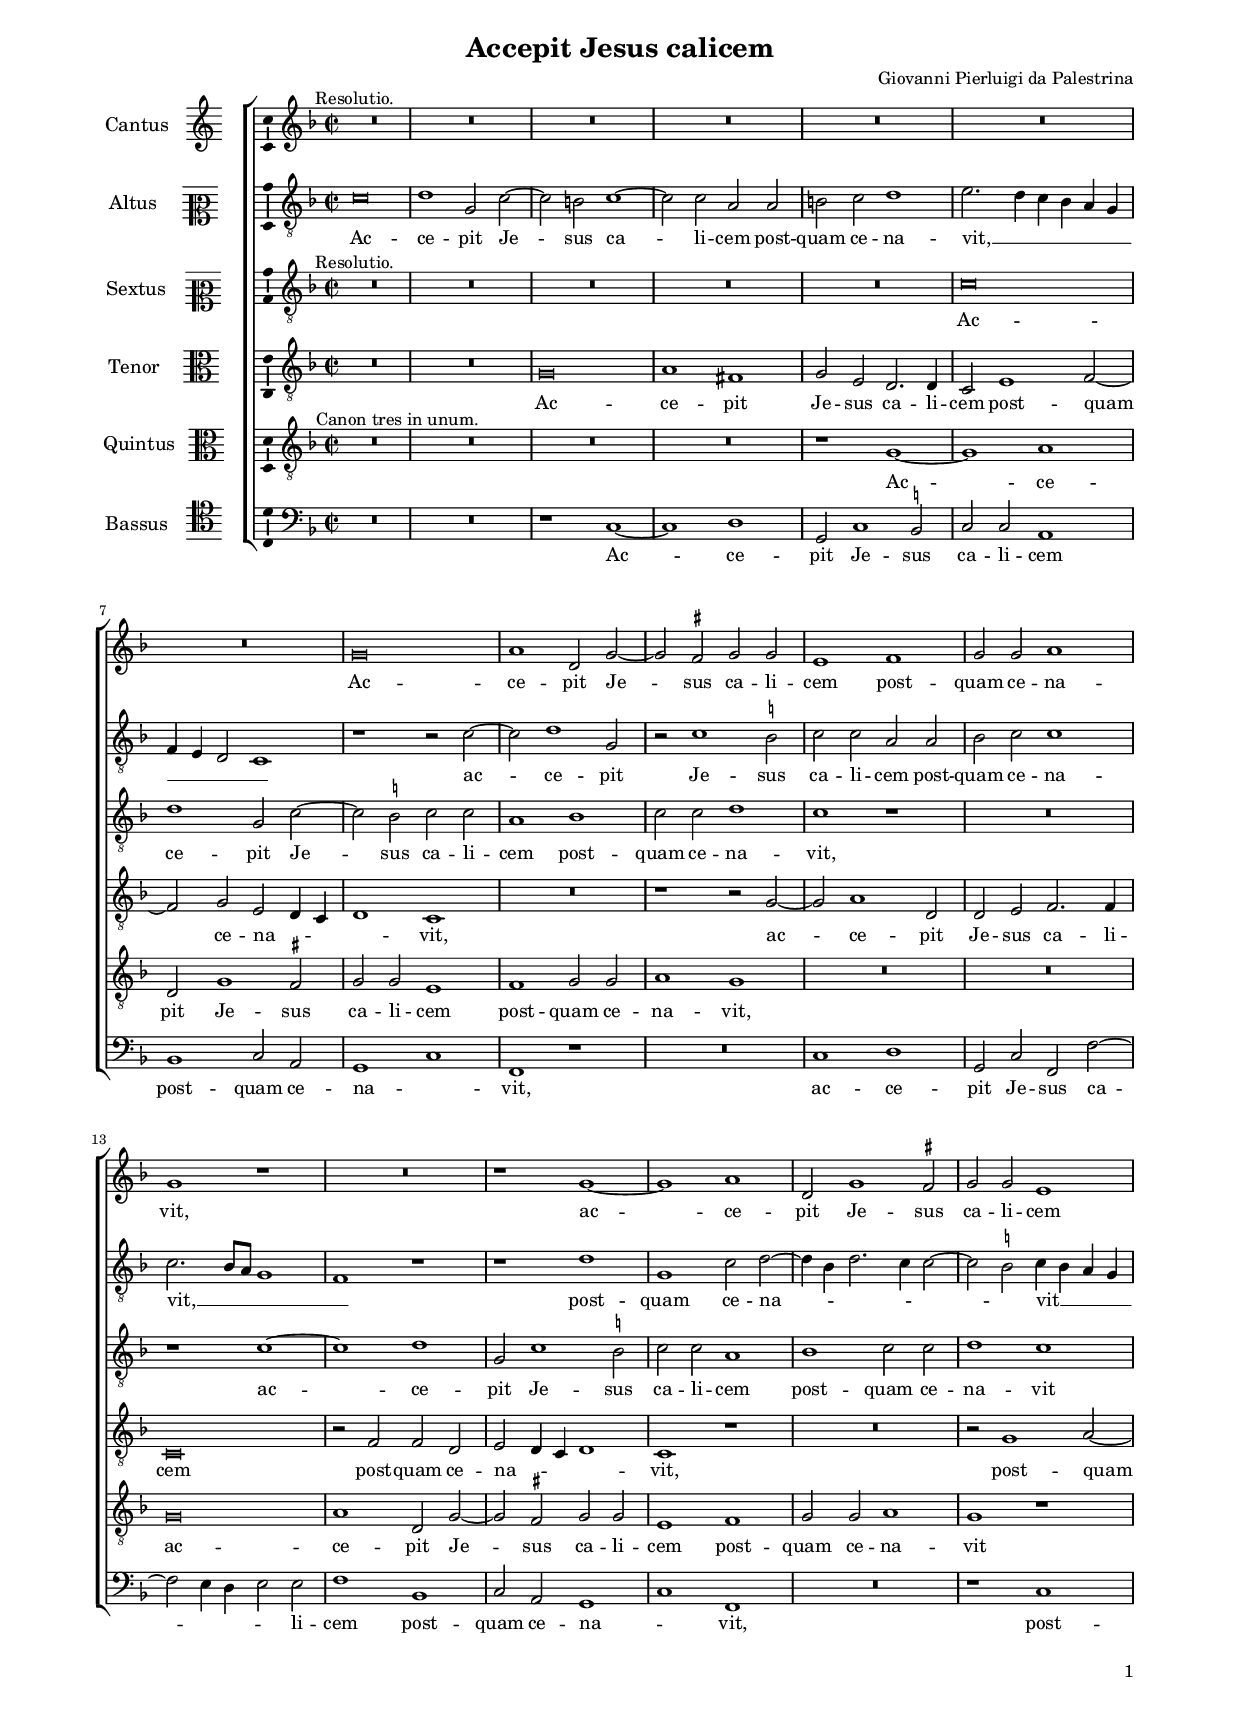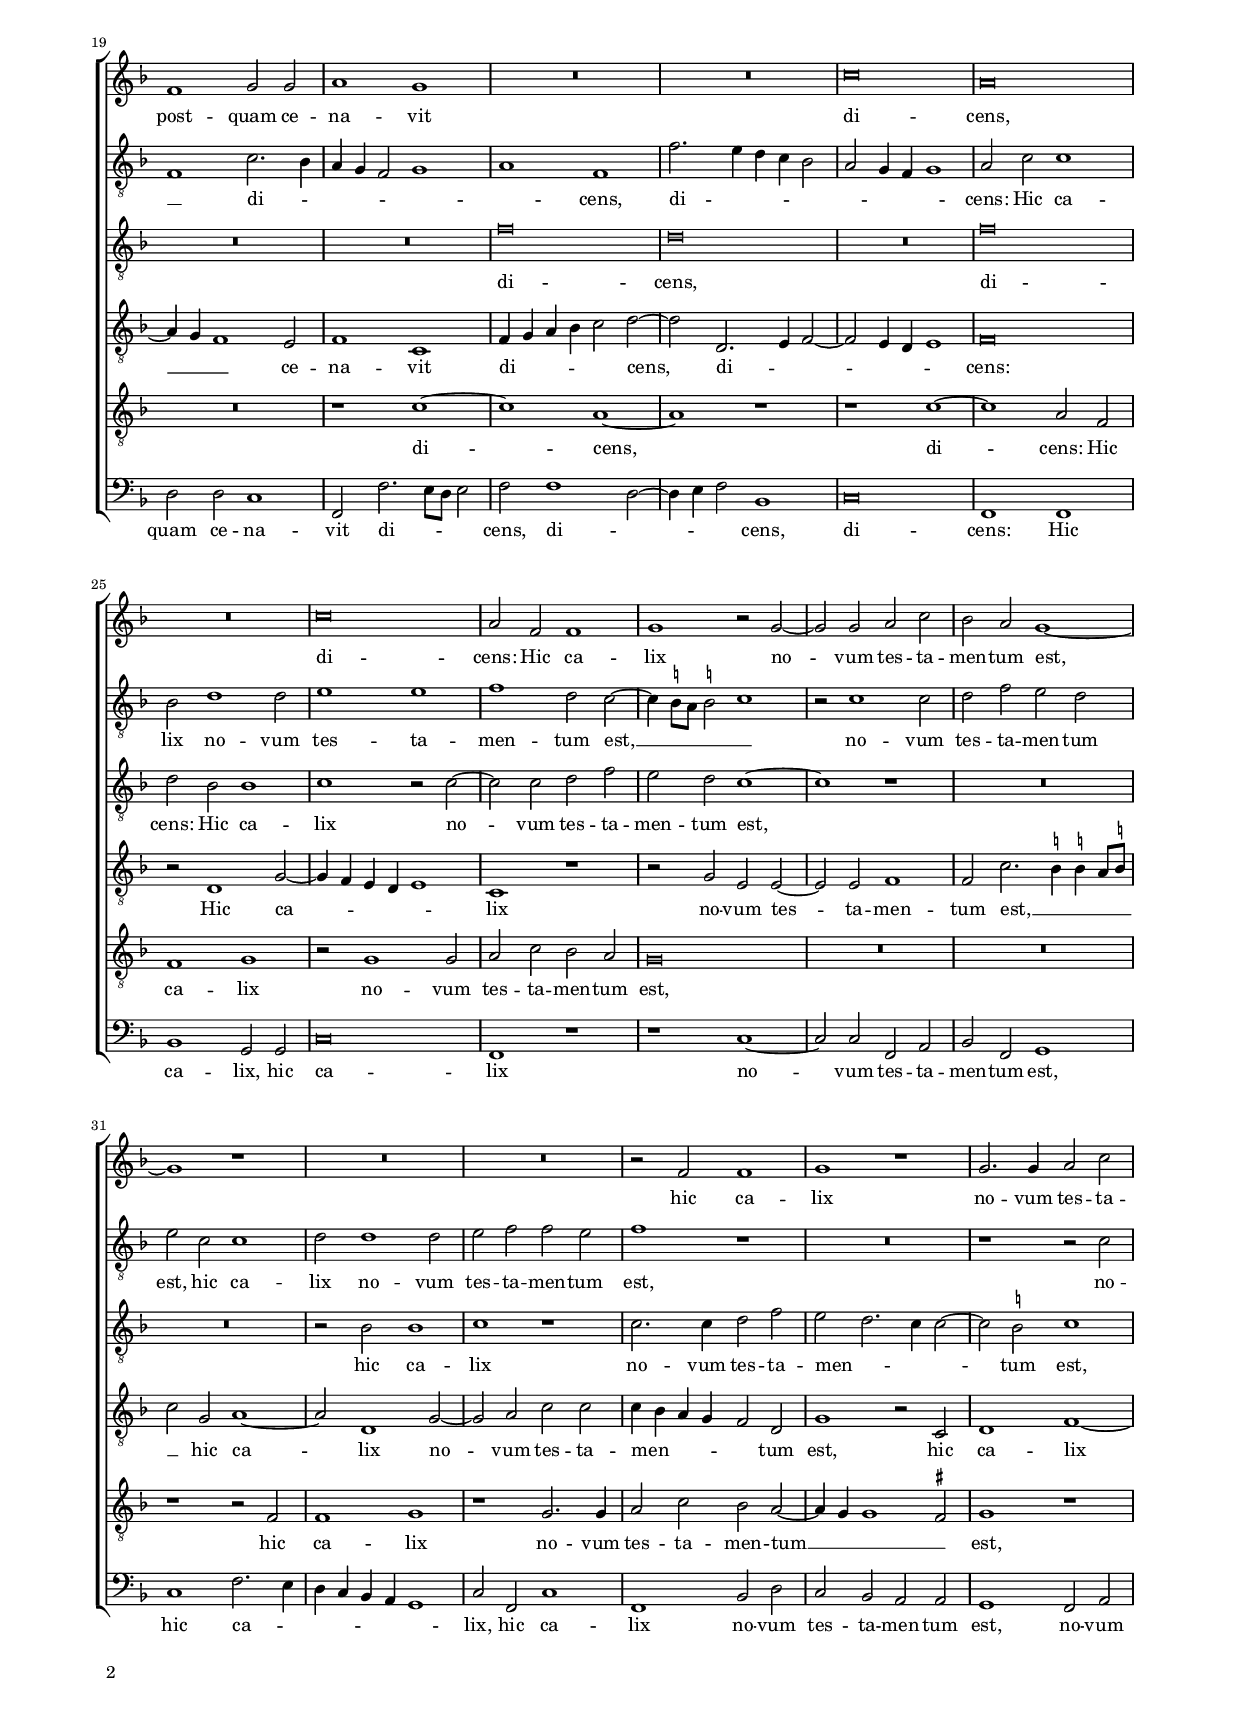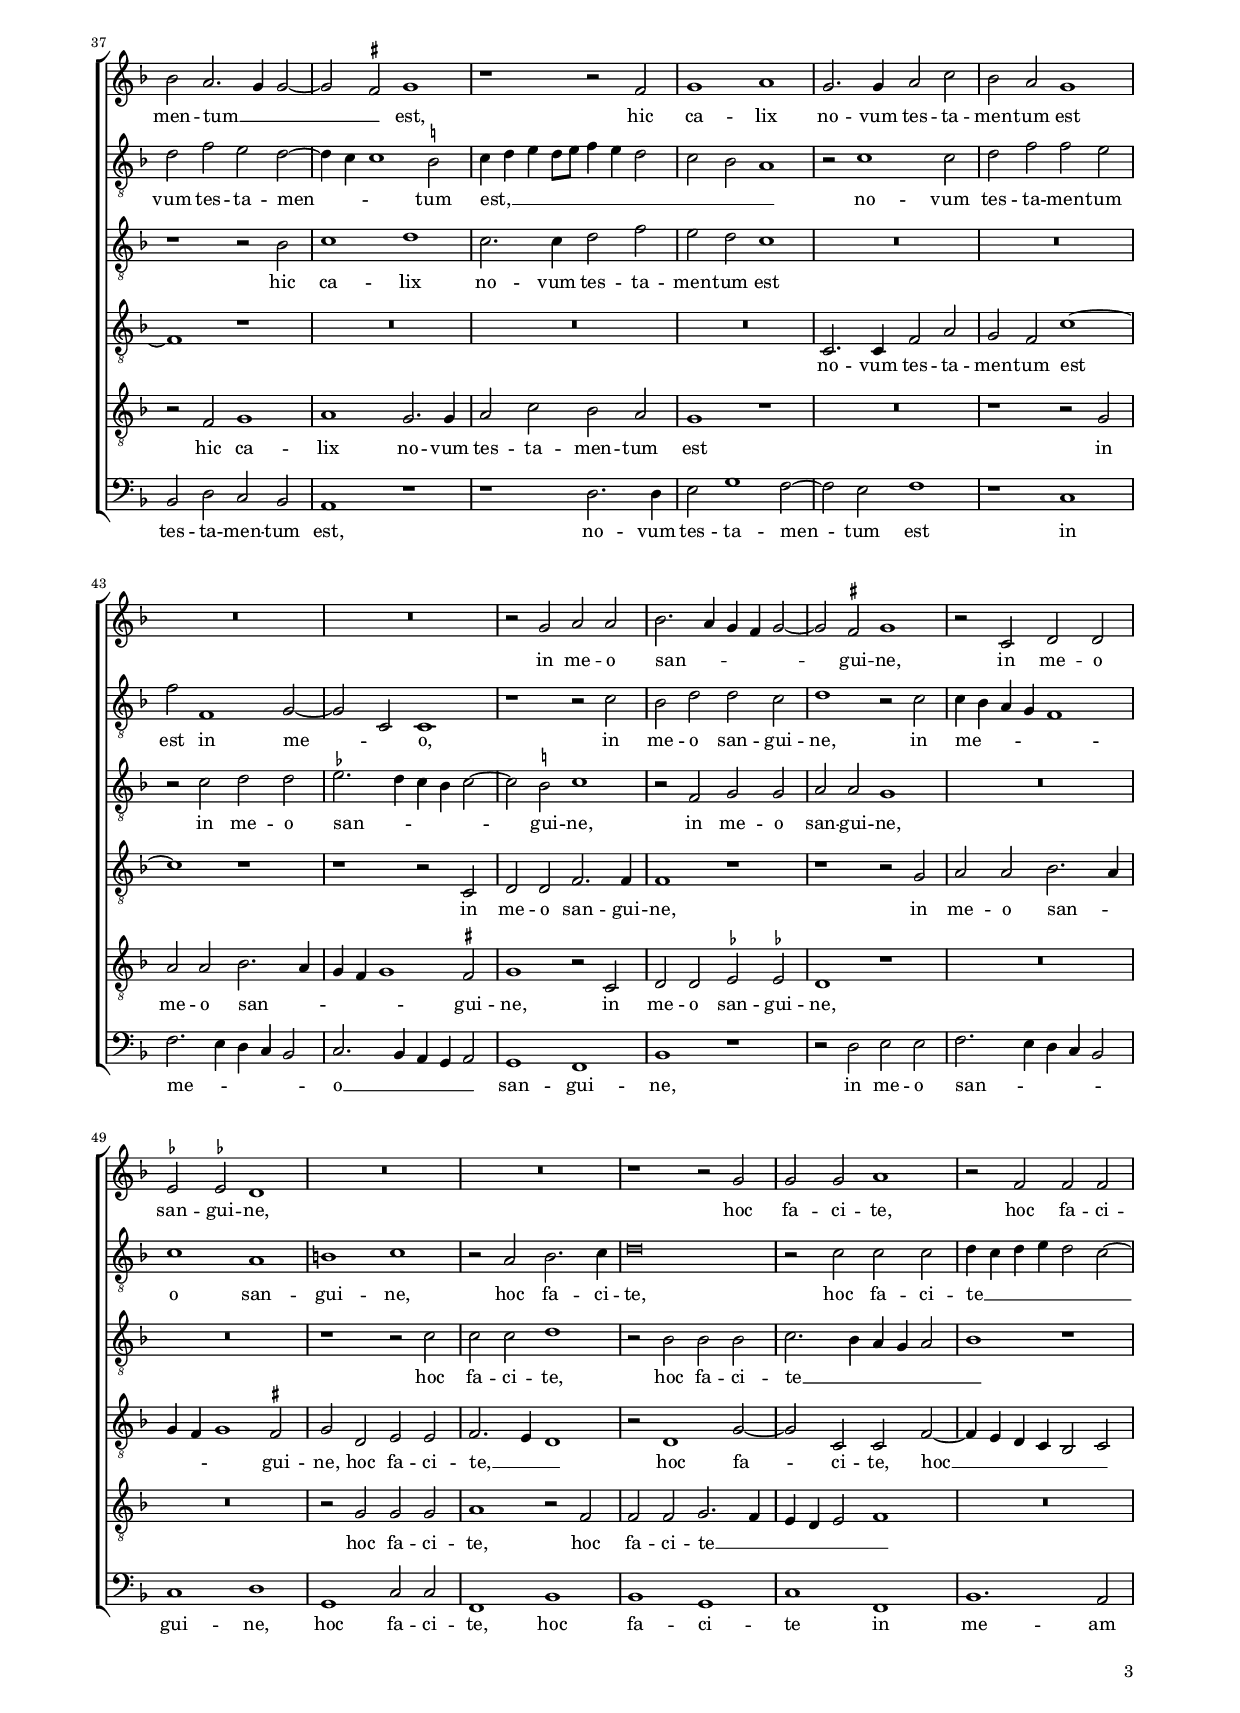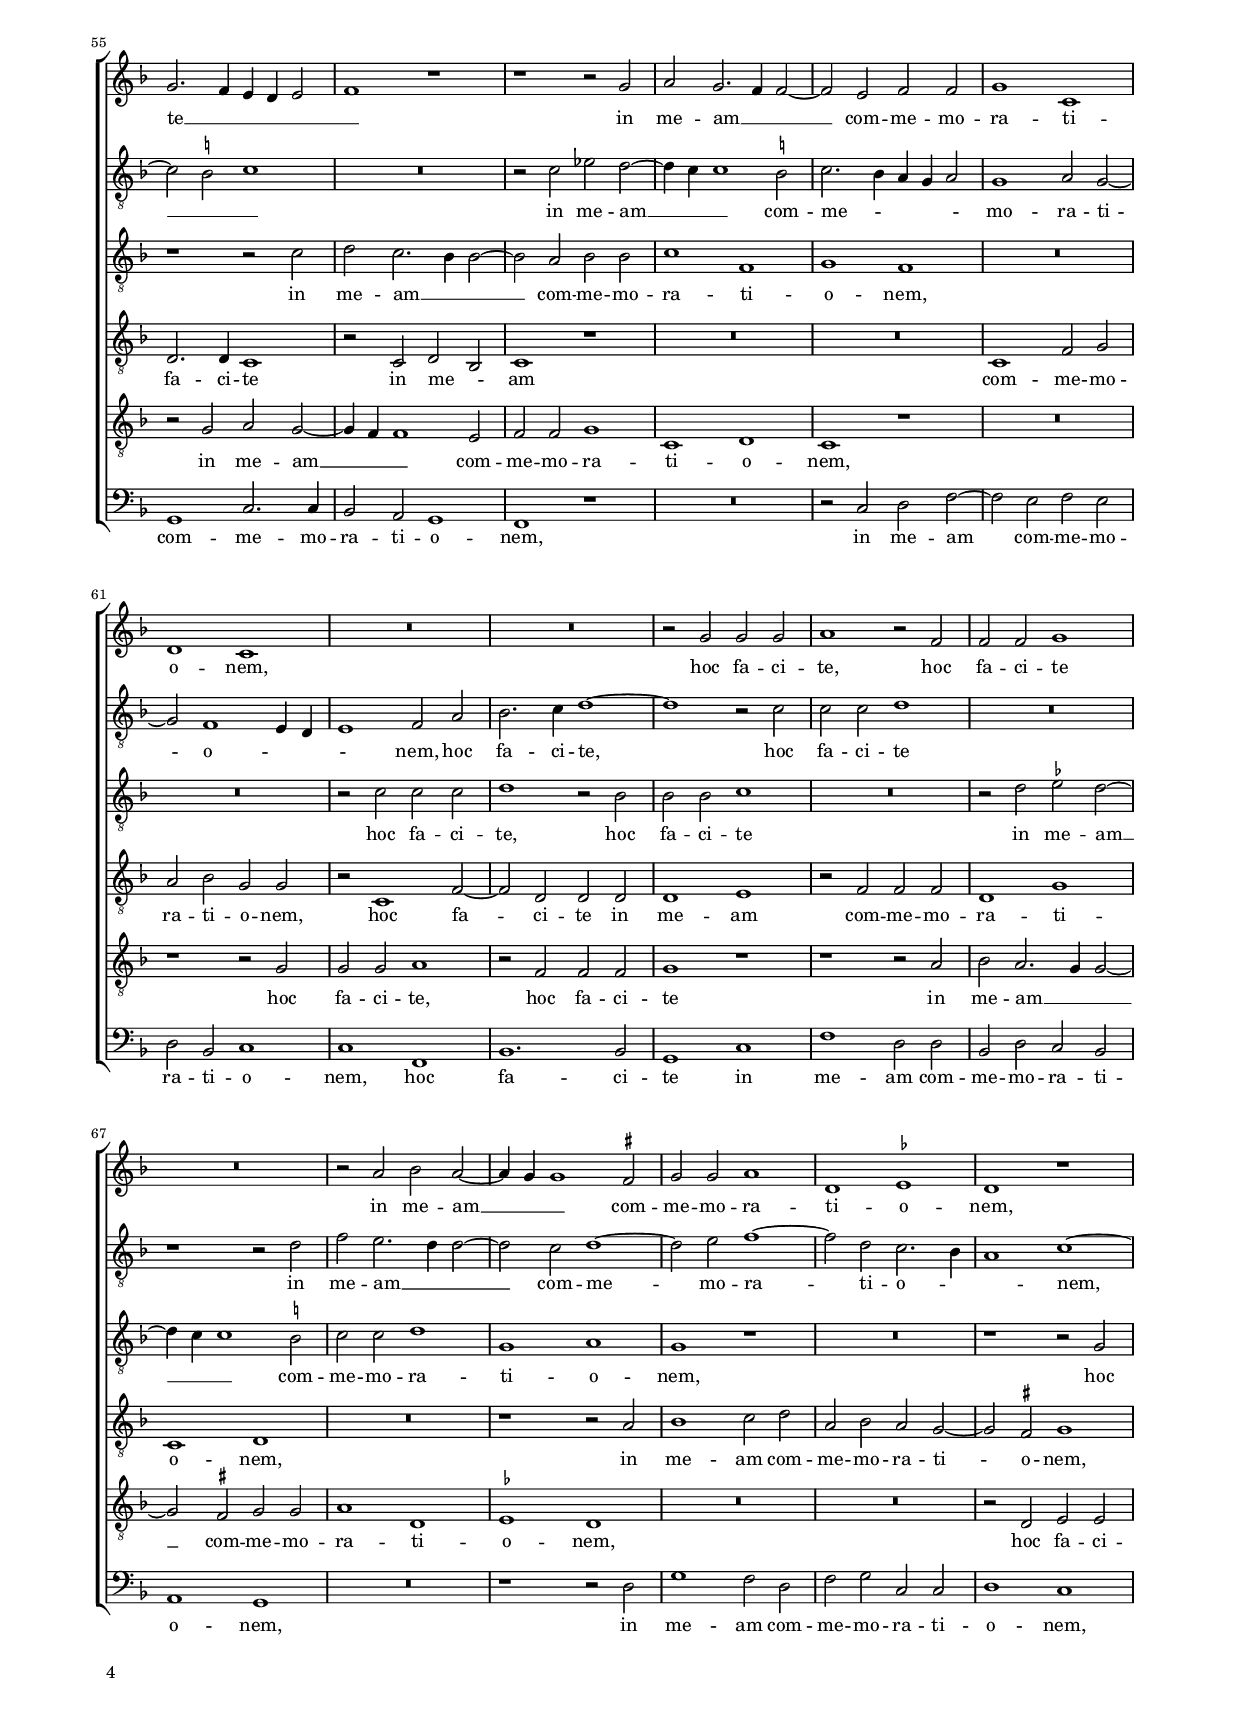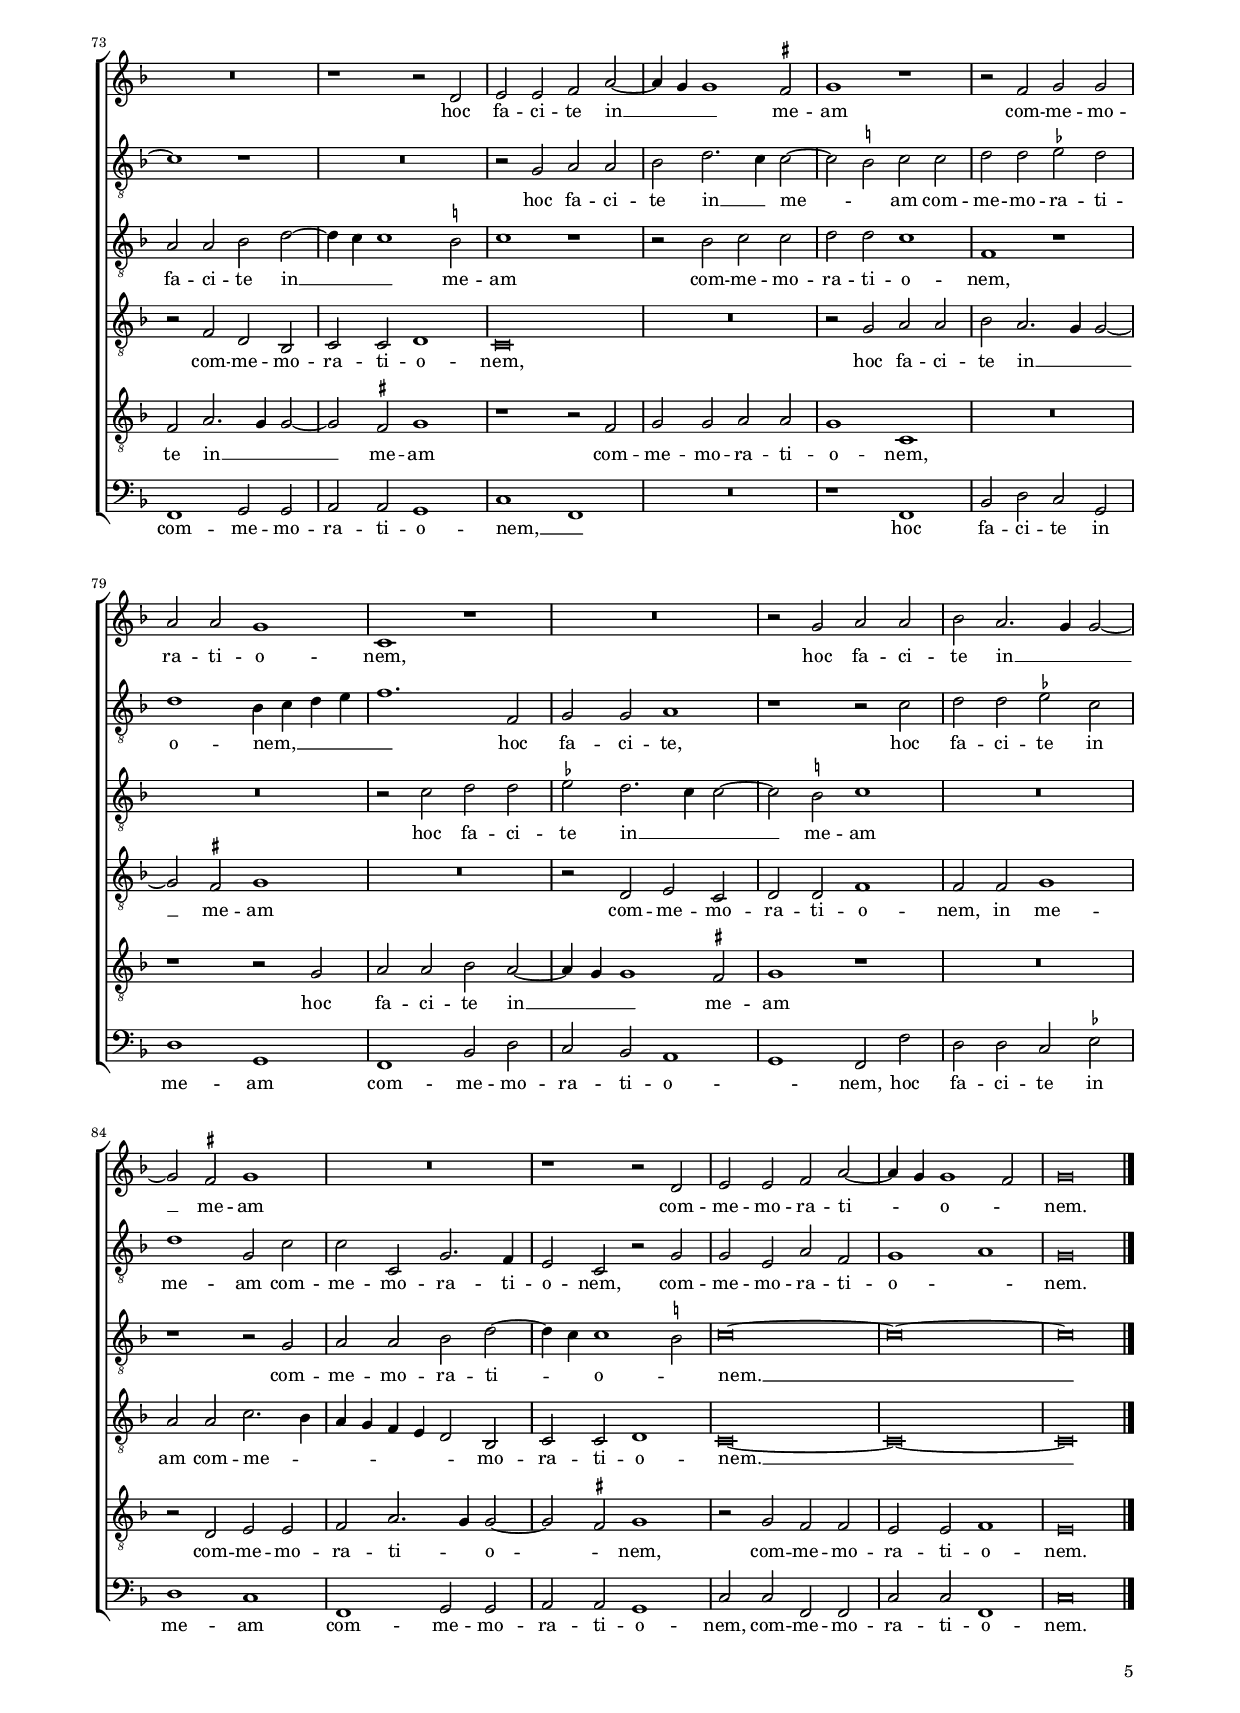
\header
{
  title="Accepit Jesus calicem"
  composer="Giovanni Pierluigi da Palestrina"
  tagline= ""
}

\version "2.18.2"
\language deutsch
#(set-global-staff-size 15)
% #(set-default-paper-size "letter")
#(ly:set-option 'point-and-click #f)


\paper
	{
	top-margin = 1.2 \cm
	bottom-margin = 0.6 \cm
	left-margin = 1.8 \cm
	right-margin = 1.8 \cm
	ragged-bottom = ##f
	ragged-last-bottom = ##f
	print-page-number = ##f
	system-system-spacing = #'((basic-distance . 17) (minimum-distance . 14) (padding . 5) (strechability . 250))
        oddFooterMarkup=\markup   \fill-line { "" \fromproperty #'page:page-number-string }
        evenFooterMarkup=\markup  \fill-line { \fromproperty #'page:page-number-string "" }
        last-bottom-spacing = #'((basic-distance . 12) (minimum-distance . 7) (padding . 4))
	systems-per-page = 3
%       page-count = 4
%	min-systems-per-page = 3
	}


global = {
	\key c \major
	\time 2/2 \set Score.measureLength = #(ly:make-moment 2/1)
     \set Score.tempoHideNote = ##t
     \tempo 2 = 90
     \skip 1*2*89  \bar "|."
	}

ficta = { \once \set suggestAccidentals = ##t }
	
forget = #(define-music-function (parser location music) (ly:music?) #{
	\accidentalStyle forget
	$music
	\accidentalStyle default
	#})

m = \melisma
me = \melismaEnd



incipitcantus = \markup { \score {
	{
	\set Staff.instrumentName = \markup { \fontsize #1 "Cantus" }
	\key c \major
	\clef violin
	s4 \bar ""
	}
	\layout  {
	raggedright = ##t
	indent = 1.6 \cm
	line-width = 2.2 \cm
	\context { \Staff \remove Time_signature_engraver }
	\override Staff.Clef.Y-extent = #'(0 . 0)
	}} \hspace #1 }

   
incipitaltus = \markup { \score {
	{
	\set Staff.instrumentName = \markup { \fontsize #1 "Altus" }
	\key c \major
	\clef mezzosoprano
	s4 \bar ""
	}
	\layout  {
	raggedright = ##t
	indent = 1.6 \cm
	line-width = 2.2 \cm
	\context { \Staff \remove Time_signature_engraver }
	\override Staff.Clef.Y-extent = #'(0 . 0)
	}} \hspace #1 }


incipitsextus = \markup { \score {
	{
	\set Staff.instrumentName = \markup { \fontsize #1 "Sextus" }
	\key c \major
	\clef mezzosoprano
	s4 \bar ""
	}
	\layout  {
	raggedright = ##t
	indent = 1.6 \cm
	line-width = 2.2 \cm
	\context { \Staff \remove Time_signature_engraver }
	\override Staff.Clef.Y-extent = #'(0 . 0)
	}} \hspace #1 }


incipittenor = \markup { \score {
	{
	\set Staff.instrumentName = \markup { \fontsize #1 "Tenor" }
	\key c \major
	\clef alto
	s4 \bar ""
	}
	\layout  {
	raggedright = ##t
	indent = 1.6 \cm
	line-width = 2.2 \cm
	\context { \Staff \remove Time_signature_engraver }
	\override Staff.Clef.Y-extent = #'(0 . 0)
	}} \hspace #1 }
      
      
incipitquintus = \markup { \score {
	{
	\set Staff.instrumentName = \markup { \fontsize #1 "Quintus" }
	\key c \major
	\clef alto
	s4 \bar ""
	}
	\layout  {
	raggedright = ##t
	indent = 1.6 \cm
	line-width = 2.2 \cm
	\context { \Staff \remove Time_signature_engraver }
	\override Staff.Clef.Y-extent = #'(0 . 0)
	}} \hspace #1 }
      
      
incipitbassus = \markup { \score {
	{
	\set Staff.instrumentName = \markup { \fontsize #1 "Bassus" }
	\key c \major
	\clef tenor
	s4 \bar ""
	}
	\layout  {
	raggedright = ##t
	indent = 1.6 \cm
	line-width = 2.2 \cm
	\context { \Staff \remove Time_signature_engraver }
	\override Staff.Clef.Y-extent = #'(0 . 0)
	}} \hspace #1 }


cantus =  \relative c''
	{
    R\breve^\markup { \hspace #-5 "Resolutio." }
	R\breve
	R\breve
	R\breve
%5
	R\breve |
	R\breve
	R\breve
	d\breve
	e1 a,2 d~
%10
	d2 \ficta cis d d |
	h1 c
	d2 d e1
	d1 r
	R\breve
%15
	r1 d~ |
	d1 e
	a,2 d1 \ficta cis2
	d2 d h1
	c1 d2 d
%20
	e1 d |
	R\breve
	R\breve
	g\breve
	e\breve
%25
	R\breve |
	g\breve
	e2 c c1
	d1 r2 d~
	d2 d e g
%30
	f2 e d1~ |
	d1 r
	R\breve
	R\breve
	r2 c c1
%35
	d1 r |
	d2. d4 e2 g
	f2 e2. d4 d2~
	d2 \ficta cis d1
	r1 r2 c
%40
	d1 e |
	d2. d4 e2 g
	f2 e d1
	R\breve
	R\breve
%45
	r2 d e e |
	f2. e4 d c d2~
	d2 \ficta cis d1
	r2 g, a a
	\ficta b2 \ficta b! a1
%50
	R\breve |
	R\breve
	r1 r2 d
	d2 d e1
	r2 c c c
%55
	d2. c4 h a h2 |
	c1 r
	r1 r2 d
	e2 d2. c4 c2~
	c2 h c c
%60
	d1 g, |
	a1 g
	R\breve
	R\breve
	r2 d' d d
%65
	e1 r2 c |
	c2 c d1
	R\breve
	r2 e f e~
	e4 d d1 \ficta cis2
%70
	d2 d e1 |
	a,1 \ficta b
	a1 r
	R\breve
	r1 r2 a
%75
	h2 h c e~ |
	e4 d d1 \ficta cis2
	d1 r
	r2 c d d
	e2 e d1
%80
	g,1 r |
	R\breve
	r2 d' e e
	f2 e2. d4 d2~
	d2 \ficta cis d1
%85
	R\breve |
	r1 r2 a
	h2 h c e~
    e4 d d1 c2	
	d\breve |
	}


altus = \relative c'
	{
	g'\breve
	a1 d,2 g~
	g2 fis g1~
	g2 g e e
%5
	fis2 g a1 |
	h2. a4 g f e d
	c4 h a2 g1
	r1 r2 g'~
	g2 a1 d,2
%10
	r2 g1 \ficta fis2 |
	g2 g e e
	f2 g g1
	g2. f8 e d1
	c1 r
%15
	r1 a' |
	d,1 g2 a~
	a4 f a2. g4 g2~
	g2 \ficta fis g4 \forget f e d
	c1 g'2. f4
%20
	e4 d c2 d1 |
	e1 c
	c'2. h4 a g f2
	e2 d4 c d1
	e2 g g1
%25
	f2 a1 a2 |
	h1 h
	c1 a2 g~
	g4 \stemDown \ficta fis8 e \stemNeutral \ficta fis!2 g1
	r2 g1 g2
%30
	a2 c h a |
	h2 g g1
	a2 a1 a2
	h2 c c h
	c1 r
%35
	R\breve |
	r1 r2 g
	a2 c h a~
	a4 g g1 \ficta fis2
	g4 a h a8 h c4 h a2
%40
	g2 f e1 |
	r2 g1 g2
	a2 c c h
	c2 c,1 d2~
	d2 g, g1
%45
	r1 r2 g' |
	f2 a a g
	a1 r2 g
	g4 f e d c1
	g'1 e
%50
	fis1 g |
	r2 e f2. g4
	a\breve
	r2 g g g
	a4 g a h a2 g~
%55
	g2 \ficta fis g1 |
	R\breve
	r2 g b a~
	a4 g g1 \ficta fis2
	g2. f4 e d e2
%60
	d1 e2 d~ |
	d2 c1 h4 a
	h1 c2 e
	f2. g4 a1~
	a1 r2 g
%65
	g2 g a1 |
	R\breve
	r1 r2 a
	c2 h2. a4 a2~
	a2 g a1~
%70
	a2 h c1~ |
	c2 a g2. f4
	e1 g~
	g1 r
	R\breve
%75
	r2 d e e |
	f2 a2. g4 g2~
	g2 \ficta fis g g
	a2 a \ficta b a
	a1 f4 g a h
%80
	c1. c,2 |
	d2 d e1
	r1 r2 g
	a2 a \ficta b g
	a1 d,2 g
%85
	g2 g, d'2. c4 |
	h2 g r d'
	d2 h e c
	d1 e
	d\breve |
	}


sextus =  \relative c'
    {
	R\breve^\markup { \hspace #-5 "Resolutio." }
	R\breve
	R\breve
	R\breve
%5
	R\breve |
	g'\breve
	a1 d,2 g~
	g2 \ficta fis g g
	e1 f
%10
	g2 g a1 |
	g1 r
	R\breve
	r1 g~
	g1 a
%15
	d,2 g1 \ficta fis2 |
	g2 g e1
	f1 g2 g
	a1 g
	R\breve
%20
	R\breve |
	c\breve
	a\breve
	R\breve
	c\breve
%25
	a2 f f1 |
	g1 r2 g~
	g2 g a c
	h2 a g1~
	g1 r
%30
	R\breve |
	R\breve
	r2 f f1
	g1 r
	g2. g4 a2 c
%35
	h2 a2. g4 g2~ |
	g2 \ficta fis g1
	r1 r2 f
	g1 a
	g2. g4 a2 c
%40
	h2 a g1 |
	R\breve
	R\breve
	r2 g a a
	\ficta b2. a4 g f g2~
%45
	g2 \ficta fis g1 |
	r2 c, d d
	e2 e d1
	R\breve
	R\breve
%50
	r1 r2 g |
	g2 g a1
	r2 f f f
	g2. f4 e d e2
	f1 r
%55
	r1 r2 g |
	a2 g2. f4 f2~
	f2 e f f
	g1 c,
	d1 c
%60
	R\breve |
	R\breve
	r2 g' g g
	a1 r2 f
	f2 f g1
%65
	R\breve |
	r2 a \ficta b a~
	a4 g g1 \ficta fis2
	g2 g a1 |
	d,1 e
%70
	d1 r |
	R\breve
	r1 r2 d
	e2 e f a~
	a4 g g1 \ficta fis2
%75
	g1 r |
	r2 f g g
	a2 a g1
	c,1 r
	R\breve
%80
	r2 g' a a |
	\ficta b2 a2. g4 g2~
	g2 \ficta fis g1
	R\breve
	r1 r2 d
%85
	e2 e f a~ |
	a4 g g1 \ficta fis2
	g\breve~
	g\breve~
	g\breve |
	}


tenor =  \relative c'
	{
    R\breve
	R\breve
	d\breve
	e1 cis
%5
	d2 h a2. a4 |
	g2 h1 c2~
	c2 d h a4 g
	a1 g
	R\breve
%10
	r1 r2 d'~ |
	d2 e1 a,2
	a2 h c2. c4
	g\breve
	r2 c c a
%15
	h2 a4 g a1 |
	g1 r
	R\breve
	r2 d'1 e2~
	e4 d c1 h2
%20
	c1 g |
	c4 d e f g2 a~
	a2 a,2. h4 c2~
	c2 h4 a h1
	c\breve
%25
	r2 a1 d2~ |
	d4 c h a h1
	g1 r
	r2 d' h h~
	h2 h c1
%30
    c2 g'2. \ficta fis4 \ficta fis! e8 \ficta fis! |
	g2 d e1~
	e2 a,1 d2~
	d2 e g g
	g4 f e d c2 a
%35
	d1 r2 g, |
	a1 c~
	c1 r
	R\breve
	R\breve
%40
	R\breve |
	g2. g4 c2 e
	d2 c g'1~
	g1 r
	r1 r2 g,
%45
	a2 a c2. c4 |
	c1 r
	r1 r2 d
	e2 e f2. e4
	d4 c d1 \ficta cis2
%50
	d2 a h h |
	c2. h4 a1
	r2 a1 d2~
	d2 g, g c~
	c4 h a g f2 g
%55
	a2. a4 g1 |
	r2 g a f
	g1 r
	R\breve
	R\breve
%60
	g1 c2 d |
	e2 f d d
	r2 g,1 c2~
	c2 a a a
	a1 h
%65
	r2 c c c |
	a1 d
	g,1 a
	R\breve
	r1 r2 e'
%70
	f1 g2 a |
	e2 f e d~
	d2 \ficta cis d1
	r2 c a f
	g2 g a1
%75
	g\breve |
	R\breve
	r2 d' e e
	f2 e2. d4 d2~
	d2 \ficta cis d1
%80
	R\breve |
	r2 a h g
	a2 a c1
	c2 c d1
	e2 e g2. f4
%85
	e4 d c h a2 f |
	g2 g a1
	g\breve~
	g\breve~
	g\breve |
	}


quintus  =  \relative c'
	{
	R\breve^\markup { \hspace #6 "Canon tres in unum." }
    R\breve
	R\breve
	R\breve
%5
	r1 d~ |
	d1 e
	a,2 d1 \ficta cis2
	d2 d h1
	c1 d2 d
%10
	e1 d |
	R\breve
	R\breve
	d\breve
	e1 a,2 d~
%15
	d2 \ficta cis d d |
	h1 c
	d2 d e1
	d1 r
	R\breve
%20
	r1 g~ |
	g1 e~
	e1 r
	r1 g~
	g1 e2 c
%25
	c1 d |
	r2 d1 d2
	e2 g f e
	d\breve
	R\breve
%30
	R\breve |
	r1 r2 c
	c1 d
	r1 d2. d4
	e2 g f e~
%35
	e4 d d1 \ficta cis2 |
	d1 r
	r2 c d1
	e1 d2. d4
	e2 g f e
%40
	d1 r |
	R\breve
	r1 r2 d
	e2 e f2. e4
	d4 c d1 \ficta cis2
%45
	d1 r2 g, |
	a2 a \ficta b \ficta b!
	a1 r
	R\breve
	R\breve
%50
	r2 d d d |
	e1 r2 c
	c2 c d2. c4
	h4 a h2 c1
	R\breve
%55
	r2 d e d~ |
	d4 c c1 h2
	c2 c d1
	g,1 a
	g1 r
%60
	R\breve |
	r1 r2 d'
	d2 d e1
	r2 c c c
	d1 r
%65
	r1 r2 e |
	f2 e2. d4 d2~
	d2 \ficta cis d d
	e1 a,
	\ficta b1 a
%70
	R\breve |
	R\breve
	r2 a h h
	c2 e2. d4 d2~
	d2 \ficta cis d1
%75
	r1 r2 c |
	d2 d e e
	d1 g,
	R\breve
	r1 r2 d'
%80
	e2 e f e~ |
	e4 d d1 \ficta cis2
	d1 r
	R\breve
	r2 a h h
%85
	c2 e2. d4 d2~ |
	d2 \ficta cis d1
	r2 d c c
	h2 h c1
	h\breve |
	}


bassus  =  \relative c
	{
	R\breve
	R\breve
	r1 g'~
	g1 a
%5
	d,2 g1 \ficta fis2 |
	g2 g e1
	f1 g2 e
	d1 g
	c,1 r
%10
	R\breve |
	g'1 a
	d,2 g c, c'~
	c2 h4 a h2 h
	c1 f,
%15
	g2 e d1 |
	g1 c,
	R\breve
	r1 g'
	a2 a g1
%20
	c,2 c'2. h8 a h2 |
	c2 c1 a2~
	a4 h c2 f,1
	g\breve
	c,1 c
%25
	f1 d2 d |
	g\breve
	c,1 r
	r1 g'~
	g2 g c, e
%30
	f2 c d1 |
	g1 c2. h4
	a4 g f e d1
	g2 c, g'1
	c,1 f2 a
%35
	g2 f e e |
	d1 c2 e
	f2 a g f
	e1 r
	r1 a2. a4
%40
	h2 d1 c2~ |
	c2 h c1
	r1 g
	c2. h4 a g f2
	g2. f4 e d e2
%45
	d1 c |
	f1 r
	r2 a h h
	c2. h4 a g f2
	g1 a
%50
	d,1 g2 g |
	c,1 f
	f1 d
	g1 c,
	f1. e2
%55
	d1 g2. g4 |
	f2 e d1
	c1 r
	R\breve
	r2 g' a c~
%60
	c2 h c h |
	a2 f g1
	g1 c,
	f1. f2
	d1 g
%65
	c1 a2 a |
	f2 a g f
	e1 d
	R\breve
	r1 r2 a'
%70
	d1 c2 a |
	c2 d g, g
	a1 g
	c,1 d2 d
	e2 e d1
%75
	g1 c, |
	R\breve
	r1 c
	f2 a g d
	a'1 d,
%80
	c1 f2 a |
	g2 f e1
	d1 c2 c'
	a2 a g \ficta b
	a1 g
%85
	c,1 d2 d |
	e2 e d1
	g2 g c, c
	g'2 g c,1
	g'\breve |
	}


lyricscantus = \lyricmode {
	Ac -- ce -- pit Je -- sus ca -- li -- cem post -- quam ce -- na -- vit,
    ac -- ce -- pit Je -- sus ca -- li -- cem post -- quam ce -- na -- vit
    di -- cens,
    di -- cens:
    Hic ca -- lix no -- vum tes -- ta -- men -- tum est,
    hic ca -- lix no -- vum tes -- ta -- men -- tum __ _ _ _ est,
    hic ca -- lix no -- vum tes -- ta -- men -- tum est
    in me -- o san -- _ _ _ _ gui -- ne,
    in me -- o san -- gui -- ne,
    hoc fa -- ci -- te,
    hoc fa -- ci -- te __ _ _ _ _ _ in me -- am __ _ _ com -- me -- mo -- ra -- ti -- o -- nem,
    hoc fa -- ci -- te,
    hoc fa -- ci -- te in me -- am __ _ _ com -- me -- mo -- ra -- ti -- o -- nem,
    hoc fa -- ci -- te in __ _ _ me -- am com -- me -- mo -- ra -- ti -- o -- nem,
    hoc fa -- ci -- te in __ _ _ me -- am com -- me -- mo -- ra -- ti -- _ o -- _ nem.
	}


lyricsaltus = \lyricmode {
	Ac -- ce -- pit Je -- sus ca -- li -- cem post -- quam ce -- na -- vit, __ _ _ _ _ _ _ _ _ _
    ac -- ce -- pit Je -- sus ca -- li -- cem post -- quam ce -- na -- vit, __ _ _ _ _
    post -- quam ce -- na -- _ _ _ _ _ vit __ _ _ _ _
    di -- _ _ _ _ _ _ cens,
    di -- _ _ _ _ _ _ _ _ cens:
    Hic ca -- lix no -- vum tes -- ta -- men -- tum est, __ _ _ _ _
    no -- vum tes -- ta -- men -- tum est,
    hic ca -- lix no -- vum tes -- ta -- men -- tum est,
    no -- vum tes -- ta -- men -- _ _ tum est, __ _ _ _ _ _ _ _ _ _ _
    no -- vum tes -- ta -- men -- tum est
    in me -- _ o,
    in me -- o san -- gui -- ne,
    in me -- _ _ _ _ o san -- gui -- ne,
    hoc fa -- ci -- te,
    hoc fa -- ci -- te __ _ _ _ _ _ _ _ in me -- am __ _ _ com -- me -- _ _ _ _ mo -- ra -- ti -- o -- _ _ _ nem,
    hoc fa -- ci -- te,
    hoc fa -- ci -- te in me -- am __ _ _ com -- me -- mo -- ra -- ti -- o -- _ _ nem,
    hoc fa -- ci -- te in __ _ me -- _ am com -- me -- mo -- ra -- ti -- o -- nem, __ _ _ _ _
    hoc fa -- ci -- te,
    hoc fa -- ci -- te in me -- am com -- me -- mo -- ra -- ti -- o -- nem,
    com -- me -- mo -- ra -- ti -- o -- _ nem.
	}


lyricssextus = \lyricmode {
	Ac -- ce -- pit Je -- sus ca -- li -- cem post -- quam ce -- na -- vit,
    ac -- ce -- pit Je -- sus ca -- li -- cem post -- quam ce -- na -- vit
    di -- cens,
    di -- cens:
    Hic ca -- lix no -- vum tes -- ta -- men -- tum est,
    hic ca -- lix no -- vum tes -- ta -- men -- _ _ _ tum est,
    hic ca -- lix no -- vum tes -- ta -- men -- tum est
    in me -- o san -- _ _ _ _ gui -- ne,
    in me -- o san -- gui -- ne,
    hoc fa -- ci -- te,
    hoc fa -- ci -- te __ _ _ _ _ _ in me -- am __ _ _ com -- me -- mo -- ra -- ti -- o -- nem,
    hoc fa -- ci -- te,
    hoc fa -- ci -- te in me -- am __ _ _ com -- me -- mo -- ra -- ti -- o -- nem,
    hoc fa -- ci -- te in __ _ _ me -- am com -- me -- mo -- ra -- ti -- o -- nem,
    hoc fa -- ci -- te in __ _ _ me -- am com -- me -- mo -- ra -- ti -- _ o -- _ nem. __
	}
	

lyricstenor = \lyricmode {
	Ac -- ce -- pit Je -- sus ca -- li -- cem post -- quam ce -- na -- _ _ _ vit,
    ac -- ce -- pit Je -- sus ca -- li -- cem post -- quam ce -- na -- _ _ _ vit,
    post -- quam __ _ _ ce -- na -- vit
    di -- _ _ _ _ cens,
    di -- _ _ _ _ _ cens:
    Hic ca -- _ _ _ _ lix no -- vum tes -- ta -- men -- tum est, __ _ _ _ _ _
    hic ca -- lix no -- vum tes -- ta -- men -- _ _ _ _ tum est,
    hic ca -- lix no -- vum tes -- ta -- men -- tum est
    in me -- o san -- gui -- ne,
    in me -- o san -- _ _ _ _ gui -- ne,
    hoc fa -- ci -- te, __ _ _
    hoc fa -- ci -- te,
    hoc __ _ _ _ _ _ fa -- ci -- te in me -- _ am com -- me -- mo -- ra -- ti -- o -- nem,
    hoc fa -- ci -- te in me -- am com -- me -- mo -- ra -- ti -- o -- nem,
    in me -- am com -- me -- mo -- ra -- ti -- o -- nem,
    com -- me -- mo -- ra -- ti -- o -- nem,
    hoc fa -- ci -- te in __ _ _ me -- am com -- me -- mo -- ra -- ti -- o -- nem,
    in me -- am com -- me -- _ _ _ _ _ _ mo -- ra -- ti -- o -- nem. __
	}


lyricsquintus = \lyricmode {
	Ac -- ce -- pit Je -- sus ca -- li -- cem post -- quam ce -- na -- vit,
    ac -- ce -- pit Je -- sus ca -- li -- cem post -- quam ce -- na -- vit
    di -- cens,
    di -- cens:
    Hic ca -- lix no -- vum tes -- ta -- men -- tum est,
    hic ca -- lix no -- vum tes -- ta -- men -- tum __ _ _ _ est,
    hic ca -- lix no -- vum tes -- ta -- men -- tum est
    in me -- o san -- _ _ _ _ gui -- ne,
    in me -- o san -- gui -- ne,
    hoc fa -- ci -- te,
    hoc fa -- ci -- te __ _ _ _ _ _ in me -- am __ _ _ com -- me -- mo -- ra -- ti -- o -- nem,
    hoc fa -- ci -- te,
    hoc fa -- ci -- te in me -- am __ _ _ com -- me -- mo -- ra -- ti -- o -- nem,
    hoc fa -- ci -- te in __ _ _ me -- am com -- me -- mo -- ra -- ti -- o -- nem,
    hoc fa -- ci -- te in __ _ _ me -- am com -- me -- mo -- ra -- ti -- _ o -- _ nem,
    com -- me -- mo -- ra -- ti -- o -- nem.
	}


lyricsbassus = \lyricmode {
	Ac -- ce -- pit Je -- sus ca -- li -- cem post -- quam ce -- na -- _ vit,
    ac -- ce -- pit Je -- sus ca -- _ _ _ li -- cem post -- quam ce -- na -- _ vit,
    post -- quam ce -- na -- vit
    di -- _ _ _ cens,
    di -- _ _ _ cens,
    di -- cens:
    Hic ca -- lix,
    hic ca -- lix no -- vum tes -- ta -- men -- tum est,
    hic ca -- _ _ _ _ _ _ lix,
    hic ca -- lix no -- vum tes -- ta -- men -- tum est,
    no -- vum tes -- ta -- men -- tum est,
    no -- vum tes -- ta -- men -- tum est
    in me -- _ _ _ _ o __ _ _ _ _ san -- gui -- ne,
    in me -- o san -- _ _ _ _ gui -- ne,
    hoc fa -- ci -- te,
    hoc fa -- ci -- te in me -- am com -- me -- mo -- ra -- ti -- o -- nem,
    in me -- am com -- me -- mo -- ra -- ti -- o -- nem,
    hoc fa -- ci -- te in me -- am com -- me -- mo -- ra -- ti -- o -- nem,
    in me -- am com -- me -- mo -- ra -- ti -- o -- nem,
    com -- me -- mo -- ra -- ti -- o -- nem, __ _
    hoc fa -- ci -- te in me -- am com -- me -- mo -- ra -- ti -- o -- _ nem,
    hoc fa -- ci -- te in me -- am com -- me -- mo -- ra -- ti -- o -- nem,
    com -- me -- mo -- ra -- ti -- o -- nem.
	}


\score
{  
	\transpose c f, {
	\new ChoirStaff \with { \override StaffGrouper.staff-staff-spacing.basic-distance = #12 }
	<<

	\new Staff << \global
	\new Voice="v1" {
		\set Staff.instrumentName=\incipitcantus
		\set Staff.midiInstrument = "reed organ"
		\clef violin
		\cantus }
	\new Lyrics \lyricsto "v1" {\lyricscantus }
	>>


	\new Staff << \global
	\new Voice="v2" {
		\set Staff.instrumentName=\incipitaltus
		\set Staff.midiInstrument = "reed organ"
		\clef "G_8" 
		\altus}
	\new Lyrics \lyricsto "v2" {\lyricsaltus }
	>>


	\new Staff << \global
	\new Voice="v6" {
		\set Staff.instrumentName=\incipitsextus
		\set Staff.midiInstrument = "reed organ"
		\clef "G_8" 
		\sextus}
	\new Lyrics \lyricsto "v6" {\lyricssextus }
	>>
    

	\new Staff << \global
	\new Voice="v3" {
		\set Staff.instrumentName=\incipittenor
		\set Staff.midiInstrument = "reed organ"
		\clef "G_8"
		\tenor }
	\new Lyrics \lyricsto "v3" {\lyricstenor }
	>>


	\new Staff << \global
	\new Voice="v5" {
		\set Staff.instrumentName=\incipitquintus
		\set Staff.midiInstrument = "reed organ"
		\clef "G_8"
		\quintus}
	\new Lyrics \lyricsto "v5" {\lyricsquintus }
	>>


	\new Staff << \global
	\new Voice="v4" {
		\set Staff.instrumentName=\incipitbassus
		\set Staff.midiInstrument = "reed organ"
		\clef bass 
		\bassus }
	\new Lyrics \lyricsto "v4" {\lyricsbassus}
	>>

	>>
	} % transpose

	\layout
	{
	indent = 2.5 \cm
%	\context { \Lyrics \override VerticalAxisGroup.nonstaff-relatedstaff-spacing.padding = #2 }
%	\context { \Lyrics \override LyricText.font-size = #1 }
	\context { \Staff \override TimeSignature.break-visibility = #end-of-line-invisible }
    \context { \Staff \consists "Ambitus_engraver" }
%	\context { \Voice \override Slur.transparent = ##t }
	\context { \Score \override BarNumber.padding = #2 }
	\context { \Voice \override NoteHead.style = #'baroque }
	}

\midi
	{
	}

}


% EOF
